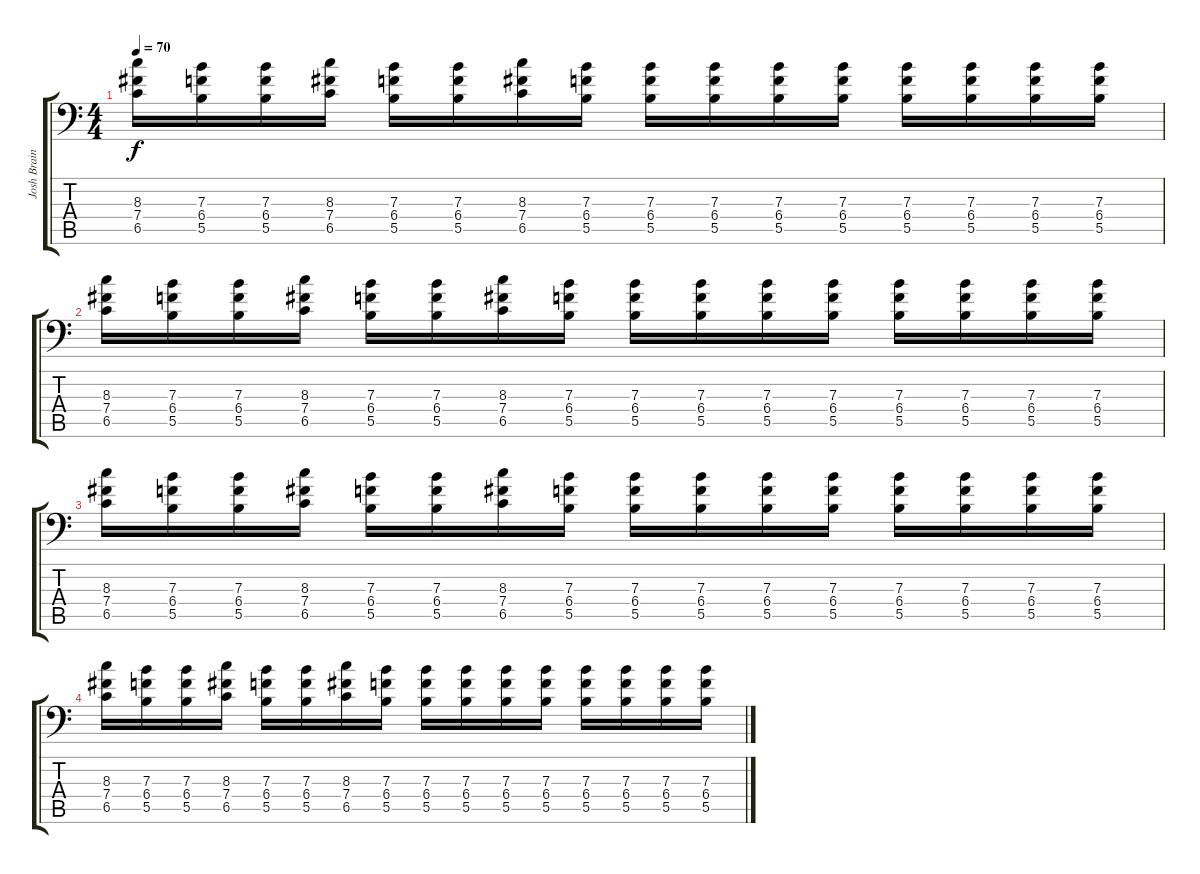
\track ("Josh Brainard/Jim Root" "Josh Brain") {instrument distortionguitar}
\staff {score tabs}
\tuning (Db4 Ab3 E3 B2 Gb2 Gb1) {hide}
\ts (4 4)
\tempo 70
\clef f4
\ks c
(8.3 7.4 6.5).16{dy f volume 3 instrument distortionguitar} (7.3 6.4 5.5).16 (7.3 6.4 5.5).16 (8.3 7.4 6.5).16 (7.3 6.4 5.5).16 (7.3 6.4 5.5).16 (8.3 7.4 6.5).16 (7.3 6.4 5.5).16 (7.3 6.4 5.5).16 (7.3 6.4 5.5).16 (7.3 6.4 5.5).16 (7.3 6.4 5.5).16 (7.3 6.4 5.5).16 (7.3 6.4 5.5).16 (7.3 6.4 5.5).16 (7.3 6.4 5.5).16 |
(8.3 7.4 6.5).16{volume 3 instrument distortionguitar} (7.3 6.4 5.5).16 (7.3 6.4 5.5).16 (8.3 7.4 6.5).16 (7.3 6.4 5.5).16 (7.3 6.4 5.5).16 (8.3 7.4 6.5).16 (7.3 6.4 5.5).16 (7.3 6.4 5.5).16 (7.3 6.4 5.5).16 (7.3 6.4 5.5).16 (7.3 6.4 5.5).16 (7.3 6.4 5.5).16 (7.3 6.4 5.5).16 (7.3 6.4 5.5).16 (7.3 6.4 5.5).16 |
(8.3 7.4 6.5).16{volume 3 instrument distortionguitar} (7.3 6.4 5.5).16 (7.3 6.4 5.5).16 (8.3 7.4 6.5).16 (7.3 6.4 5.5).16 (7.3 6.4 5.5).16 (8.3 7.4 6.5).16 (7.3 6.4 5.5).16 (7.3 6.4 5.5).16 (7.3 6.4 5.5).16 (7.3 6.4 5.5).16 (7.3 6.4 5.5).16 (7.3 6.4 5.5).16 (7.3 6.4 5.5).16 (7.3 6.4 5.5).16 (7.3 6.4 5.5).16 |
(8.3 7.4 6.5).16{volume 3 instrument distortionguitar} (7.3 6.4 5.5).16 (7.3 6.4 5.5).16 (8.3 7.4 6.5).16 (7.3 6.4 5.5).16 (7.3 6.4 5.5).16 (8.3 7.4 6.5).16 (7.3 6.4 5.5).16 (7.3 6.4 5.5).16 (7.3 6.4 5.5).16 (7.3 6.4 5.5).16 (7.3 6.4 5.5).16 (7.3 6.4 5.5).16 (7.3 6.4 5.5).16 (7.3 6.4 5.5).16 (7.3 6.4 5.5).16
